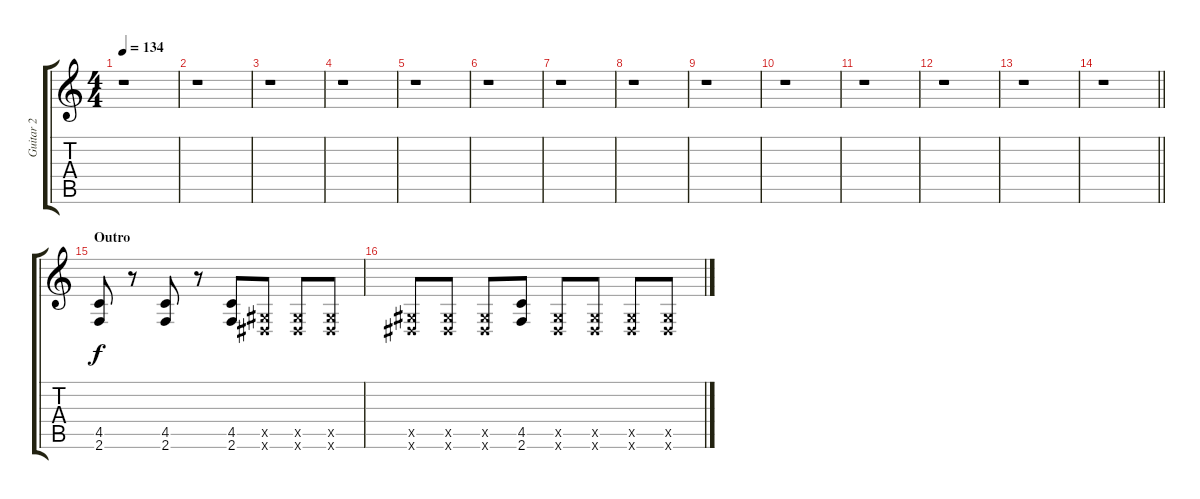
\track ("Guitar 2" "Guitar 2") {instrument distortionguitar}
\staff {score tabs}
\tuning (Eb4 Bb3 Gb3 Db3 Ab2 Eb2) {hide}
\ts (4 4)
\tempo 134
\clef g2
\ks c
r.1{dy f} |
r.1 |
r.1 |
r.1 |
r.1 |
r.1 |
r.1 |
r.1 |
r.1 |
r.1 |
r.1 |
r.1 |
r.1 |
\barLineRight lightlight
r.1 |
\section ("" "Outro")
(4.5 2.6).8 r.8 (4.5 2.6).8 r.8 (4.5 2.6).8 (0.5{x} 0.6{x}).8 (0.5{x} 0.6{x}).8 (0.5{x} 0.6{x}).8 |
(0.5{x} 0.6{x}).8 (0.5{x} 0.6{x}).8 (0.5{x} 0.6{x}).8 (4.5 2.6).8 (0.5{x} 0.6{x}).8 (0.5{x} 0.6{x}).8 (0.5{x} 0.6{x}).8 (0.5{x} 0.6{x}).8
